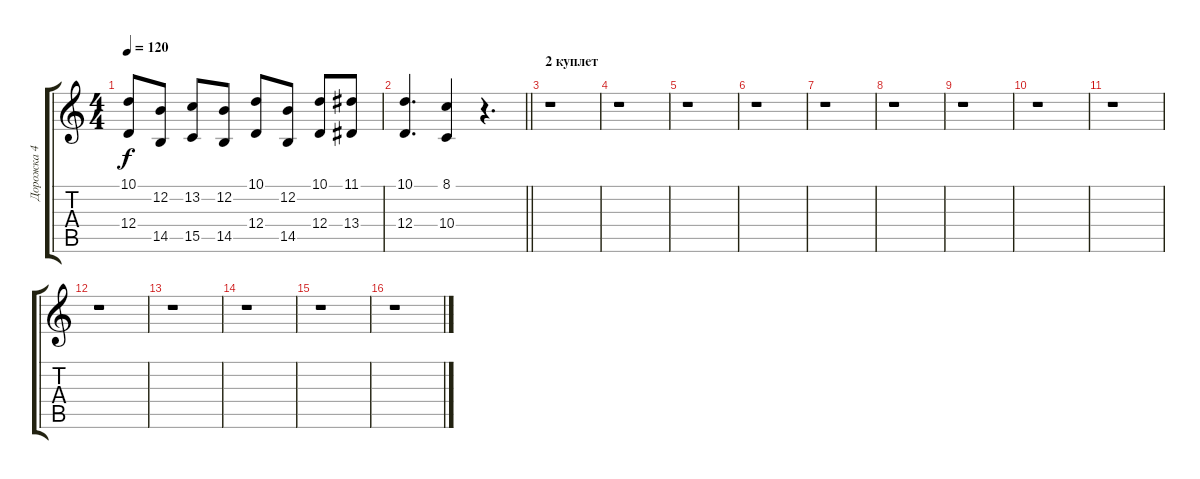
\track ("Дорожка 4" "Дорожка 4") {instrument tremolostrings}
\staff {score tabs}
\tuning (E4 B3 G3 D3 A2 E2) {hide}
\ts (4 4)
\tempo 120
\clef g2
\ks c
(10.1 12.4).8{dy f} (12.2 14.5).8 (13.2 15.5).8 (12.2 14.5).8 (10.1 12.4).8 (12.2 14.5).8 (10.1 12.4).8 (11.1 13.4).8 |
\barLineRight lightlight
(10.1 12.4).4{d} (8.1 10.4).4 r.4{d} |
\section ("" "2 куплет")
r.1 |
r.1 |
r.1 |
r.1 |
r.1 |
r.1 |
r.1 |
r.1 |
r.1 |
r.1 |
r.1 |
r.1 |
r.1 |
r.1
